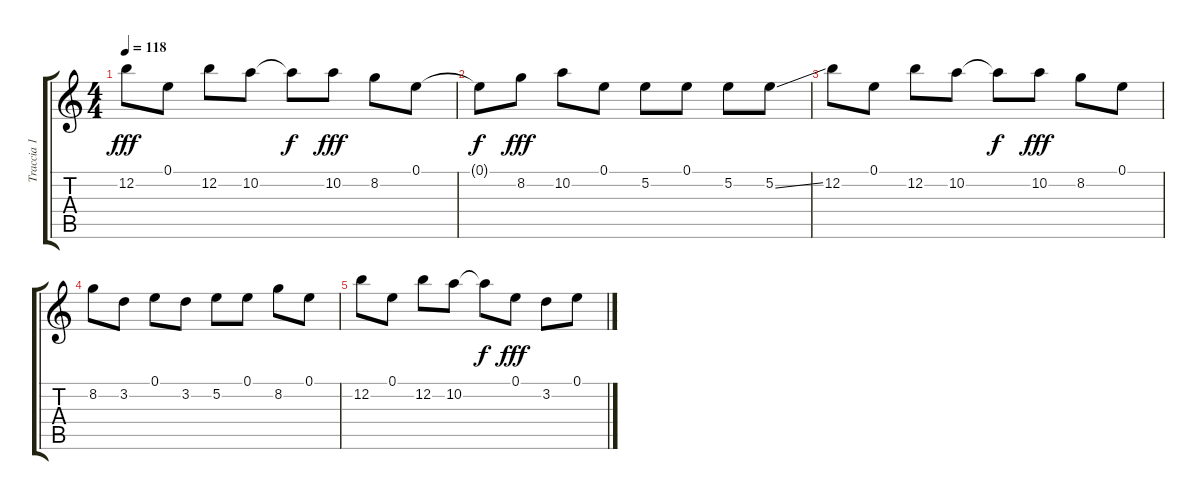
\track ("Traccia 1" "Traccia 1") {instrument acousticguitarsteel}
\staff {score tabs}
\tuning (E4 B3 G3 D3 A2 E2) {hide}
\ts (4 4)
\tempo 118
\clef g2
\ks c
12.2.8{dy fff instrument electricguitarmuted} 0.1.8 12.2.8 10.2.8 10.2{t}.8{dy f} 10.2.8{dy fff} 8.2.8 0.1.8 |
0.1{t}.8{dy f} 8.2.8{dy fff} 10.2.8 0.1.8 5.2.8 0.1.8 5.2.8 5.2{ss}.8 |
12.2.8 0.1.8 12.2.8 10.2.8 10.2{t}.8{dy f} 10.2.8{dy fff} 8.2.8 0.1.8 |
8.2.8 3.2.8 0.1.8 3.2.8 5.2.8 0.1.8 8.2.8 0.1.8 |
12.2.8 0.1.8 12.2.8 10.2.8 10.2{t}.8{dy f} 0.1.8{dy fff} 3.2.8 0.1.8
